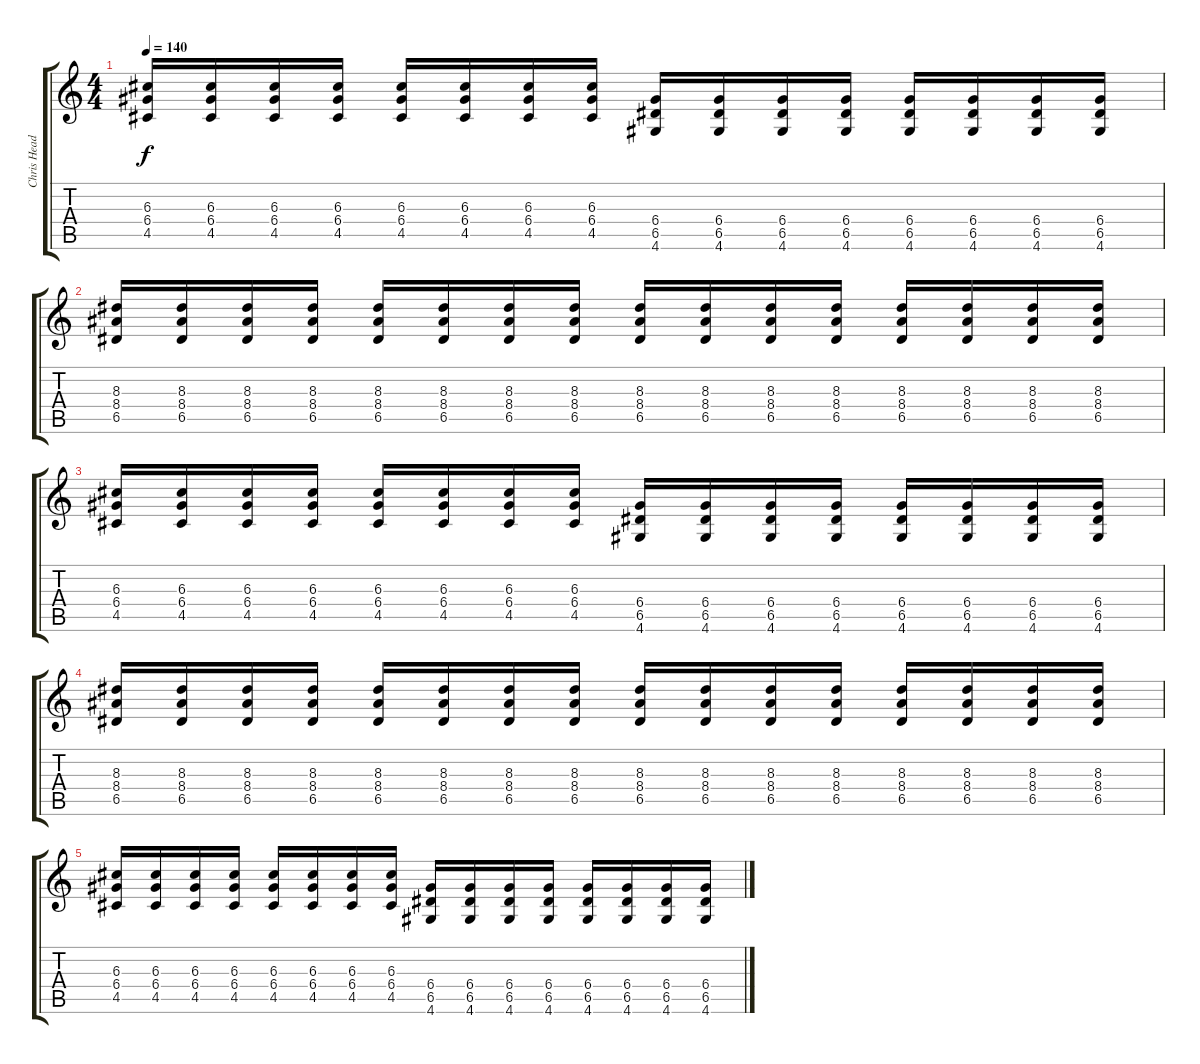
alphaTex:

\track ("Chris Head" "Chris Head") {instrument distortionguitar}
\staff {score tabs}
\tuning (E4 B3 G3 D3 A2 E2) {hide}
\ts (4 4)
\tempo 140
\clef g2
\ks c
(6.3 6.4 4.5).16{dy f} (6.3 6.4 4.5).16 (6.3 6.4 4.5).16 (6.3 6.4 4.5).16 (6.3 6.4 4.5).16 (6.3 6.4 4.5).16 (6.3 6.4 4.5).16 (6.3 6.4 4.5).16 (6.4 6.5 4.6).16 (6.4 6.5 4.6).16 (6.4 6.5 4.6).16 (6.4 6.5 4.6).16 (6.4 6.5 4.6).16 (6.4 6.5 4.6).16 (6.4 6.5 4.6).16 (6.4 6.5 4.6).16 |
(8.3 8.4 6.5).16 (8.3 8.4 6.5).16 (8.3 8.4 6.5).16 (8.3 8.4 6.5).16 (8.3 8.4 6.5).16 (8.3 8.4 6.5).16 (8.3 8.4 6.5).16 (8.3 8.4 6.5).16 (8.3 8.4 6.5).16 (8.3 8.4 6.5).16 (8.3 8.4 6.5).16 (8.3 8.4 6.5).16 (8.3 8.4 6.5).16 (8.3 8.4 6.5).16 (8.3 8.4 6.5).16 (8.3 8.4 6.5).16 |
(6.3 6.4 4.5).16 (6.3 6.4 4.5).16 (6.3 6.4 4.5).16 (6.3 6.4 4.5).16 (6.3 6.4 4.5).16 (6.3 6.4 4.5).16 (6.3 6.4 4.5).16 (6.3 6.4 4.5).16 (6.4 6.5 4.6).16 (6.4 6.5 4.6).16 (6.4 6.5 4.6).16 (6.4 6.5 4.6).16 (6.4 6.5 4.6).16 (6.4 6.5 4.6).16 (6.4 6.5 4.6).16 (6.4 6.5 4.6).16 |
(8.3 8.4 6.5).16 (8.3 8.4 6.5).16 (8.3 8.4 6.5).16 (8.3 8.4 6.5).16 (8.3 8.4 6.5).16 (8.3 8.4 6.5).16 (8.3 8.4 6.5).16 (8.3 8.4 6.5).16 (8.3 8.4 6.5).16 (8.3 8.4 6.5).16 (8.3 8.4 6.5).16 (8.3 8.4 6.5).16 (8.3 8.4 6.5).16 (8.3 8.4 6.5).16 (8.3 8.4 6.5).16 (8.3 8.4 6.5).16 |
(6.3 6.4 4.5).16 (6.3 6.4 4.5).16 (6.3 6.4 4.5).16 (6.3 6.4 4.5).16 (6.3 6.4 4.5).16 (6.3 6.4 4.5).16 (6.3 6.4 4.5).16 (6.3 6.4 4.5).16 (6.4 6.5 4.6).16 (6.4 6.5 4.6).16 (6.4 6.5 4.6).16 (6.4 6.5 4.6).16 (6.4 6.5 4.6).16 (6.4 6.5 4.6).16 (6.4 6.5 4.6).16 (6.4 6.5 4.6).16
